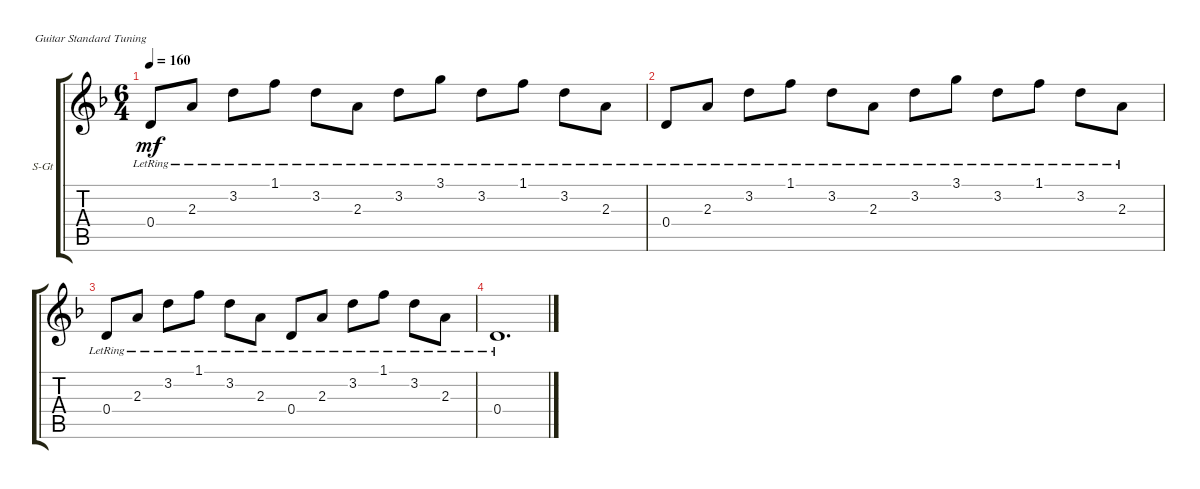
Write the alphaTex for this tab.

\bracketExtendMode groupsimilarinstruments
\firstSystemTrackNameOrientation horizontal
\otherSystemsTrackNameOrientation horizontal
\track ("" "S-Gt") {instrument acousticguitarsteel}
\staff {score tabs}
\tuning (E4 B3 G3 D3 A2 E2)
\ts (6 4)
\tempo 160
\clef g2
\ks dminor
0.4{lr}.8{dy mf} 2.3{lr}.8 3.2{lr}.8 1.1{lr}.8 3.2{lr}.8 2.3{lr}.8 3.2{lr}.8 3.1{lr}.8 3.2{lr}.8 1.1{lr}.8 3.2{lr}.8 2.3{lr}.8 |
0.4{lr}.8 2.3{lr}.8 3.2{lr}.8 1.1{lr}.8 3.2{lr}.8 2.3{lr}.8 3.2{lr}.8 3.1{lr}.8 3.2{lr}.8 1.1{lr}.8 3.2{lr}.8 2.3{lr}.8 |
0.4{lr}.8 2.3{lr}.8 3.2{lr}.8 1.1{lr}.8 3.2{lr}.8 2.3{lr}.8 0.4{lr}.8 2.3{lr}.8 3.2{lr}.8 1.1{lr}.8 3.2{lr}.8 2.3{lr}.8 |
0.4{lr}.1{d}
